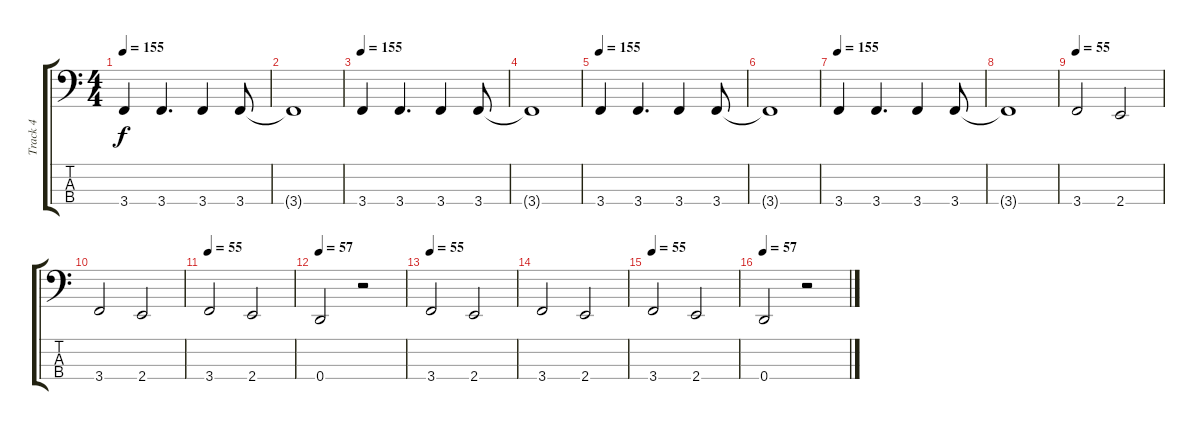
\track ("Track 4" "Track 4") {mute instrument electricbassfinger}
\staff {score tabs}
\tuning (G2 D2 A1 D1) {hide}
\ts (4 4)
\tempo 155
\clef f4
\ks c
3.4.4{dy f} 3.4.4{d} 3.4.4 3.4.8 |
3.4{t}.1 |
\tempo 155
3.4.4 3.4.4{d} 3.4.4 3.4.8 |
3.4{t}.1 |
\tempo 155
3.4.4 3.4.4{d} 3.4.4 3.4.8 |
3.4{t}.1 |
\tempo 155
3.4.4 3.4.4{d} 3.4.4 3.4.8 |
3.4{t}.1 |
\tempo 55
3.4.2 2.4.2 |
3.4.2 2.4.2 |
\tempo 55
3.4.2 2.4.2 |
\tempo 57
0.4.2 r.2 |
\tempo 55
3.4.2 2.4.2 |
3.4.2 2.4.2 |
\tempo 55
3.4.2 2.4.2 |
\tempo 57
0.4.2 r.2
